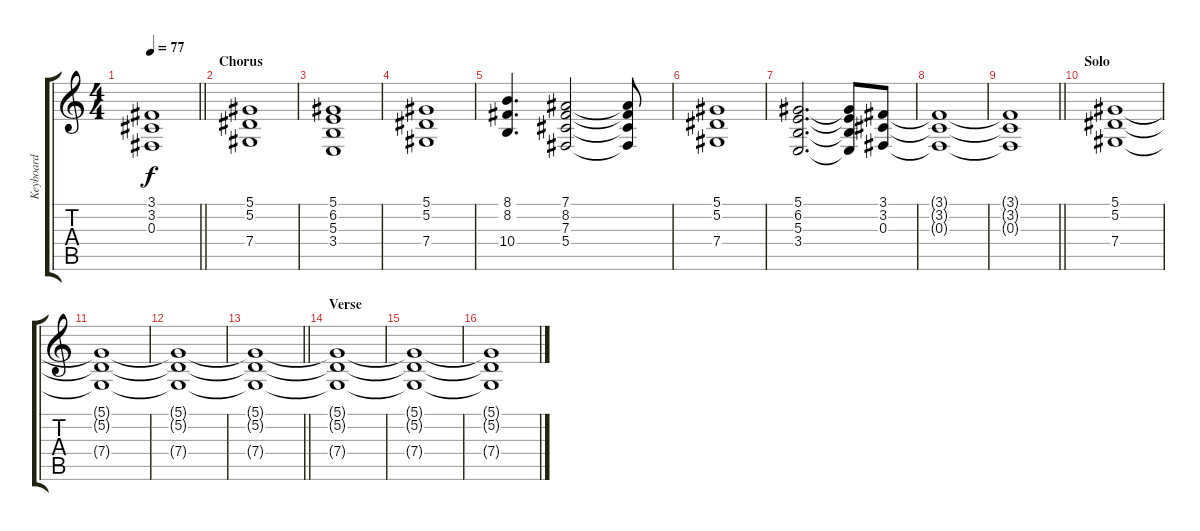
\track ("Keyboard" "Keyboard") {instrument stringensemble1}
\staff {score tabs}
\tuning (Eb4 Bb3 Gb3 Db3 Ab2 Eb2) {hide}
\ts (4 4)
\tempo 77
\clef g2
\barLineRight lightlight
\ks c
(3.1{t} 3.2{t} 0.3{t}).1{dy f} |
\section ("" "Chorus")
(5.1 5.2 7.4).1 |
(5.1 6.2 5.3 3.4).1 |
(5.1 5.2 7.4).1 |
(8.1 8.2 10.4).4{d} (7.1 8.2 7.3 5.4).2 (7.1{t} 8.2{t} 7.3{t} 5.4{t}).8 |
(5.1 5.2 7.4).1 |
(5.1 6.2 5.3 3.4).2{d} (5.1{t} 6.2{t} 5.3{t} 3.4{t}).8 (3.1 3.2 0.3).8 |
(3.1{t} 3.2{t} 0.3{t}).1 |
\barLineRight lightlight
(3.1{t} 3.2{t} 0.3{t}).1 |
\section ("" "Solo")
(5.1 5.2 7.4).1 |
(5.1{t} 5.2{t} 7.4{t}).1 |
(5.1{t} 5.2{t} 7.4{t}).1 |
\barLineRight lightlight
(5.1{t} 5.2{t} 7.4{t}).1 |
\section ("" "Verse")
(5.1{t} 5.2{t} 7.4{t}).1 |
(5.1{t} 5.2{t} 7.4{t}).1 |
(5.1{t} 5.2{t} 7.4{t}).1
